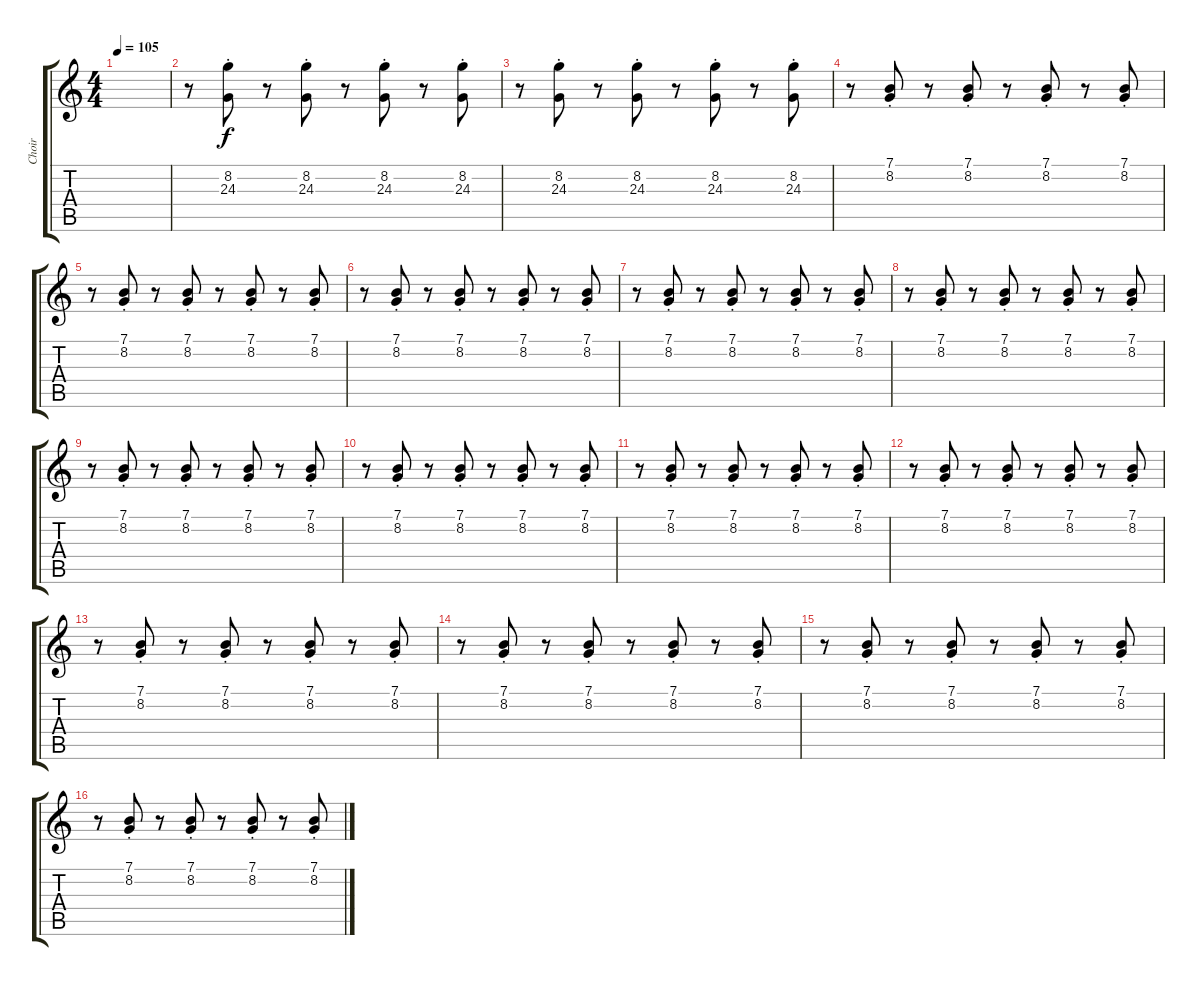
\track ("Choir" "Choir") {instrument choiraahs}
\staff {score tabs}
\tuning (E4 B3 G3 D3 A2 E2) {hide}
\ts (4 4)
\tempo 105
\clef g2
\ks c
|
r.8 (8.2{st} 24.3).8 r.8 (8.2{st} 24.3).8 r.8 (8.2{st} 24.3).8 r.8 (8.2{st} 24.3).8 |
r.8 (8.2{st} 24.3).8 r.8 (8.2{st} 24.3).8 r.8 (8.2{st} 24.3).8 r.8 (8.2{st} 24.3).8 |
r.8 (7.1{st} 8.2{st}).8 r.8 (7.1{st} 8.2{st}).8 r.8 (7.1{st} 8.2{st}).8 r.8 (7.1{st} 8.2{st}).8 |
r.8 (7.1{st} 8.2{st}).8 r.8 (7.1{st} 8.2{st}).8 r.8 (7.1{st} 8.2{st}).8 r.8 (7.1{st} 8.2{st}).8 |
r.8 (7.1{st} 8.2{st}).8 r.8 (7.1{st} 8.2{st}).8 r.8 (7.1{st} 8.2{st}).8 r.8 (7.1{st} 8.2{st}).8 |
r.8 (7.1{st} 8.2{st}).8 r.8 (7.1{st} 8.2{st}).8 r.8 (7.1{st} 8.2{st}).8 r.8 (7.1{st} 8.2{st}).8 |
r.8 (7.1{st} 8.2{st}).8 r.8 (7.1{st} 8.2{st}).8 r.8 (7.1{st} 8.2{st}).8 r.8 (7.1{st} 8.2{st}).8 |
r.8 (7.1{st} 8.2{st}).8 r.8 (7.1{st} 8.2{st}).8 r.8 (7.1{st} 8.2{st}).8 r.8 (7.1{st} 8.2{st}).8 |
r.8 (7.1{st} 8.2{st}).8 r.8 (7.1{st} 8.2{st}).8 r.8 (7.1{st} 8.2{st}).8 r.8 (7.1{st} 8.2{st}).8 |
r.8 (7.1{st} 8.2{st}).8 r.8 (7.1{st} 8.2{st}).8 r.8 (7.1{st} 8.2{st}).8 r.8 (7.1{st} 8.2{st}).8 |
r.8 (7.1{st} 8.2{st}).8 r.8 (7.1{st} 8.2{st}).8 r.8 (7.1{st} 8.2{st}).8 r.8 (7.1{st} 8.2{st}).8 |
r.8 (7.1{st} 8.2{st}).8 r.8 (7.1{st} 8.2{st}).8 r.8 (7.1{st} 8.2{st}).8 r.8 (7.1{st} 8.2{st}).8 |
r.8 (7.1{st} 8.2{st}).8 r.8 (7.1{st} 8.2{st}).8 r.8 (7.1{st} 8.2{st}).8 r.8 (7.1{st} 8.2{st}).8 |
r.8 (7.1{st} 8.2{st}).8 r.8 (7.1{st} 8.2{st}).8 r.8 (7.1{st} 8.2{st}).8 r.8 (7.1{st} 8.2{st}).8 |
r.8 (7.1{st} 8.2{st}).8 r.8 (7.1{st} 8.2{st}).8 r.8 (7.1{st} 8.2{st}).8 r.8 (7.1{st} 8.2{st}).8
